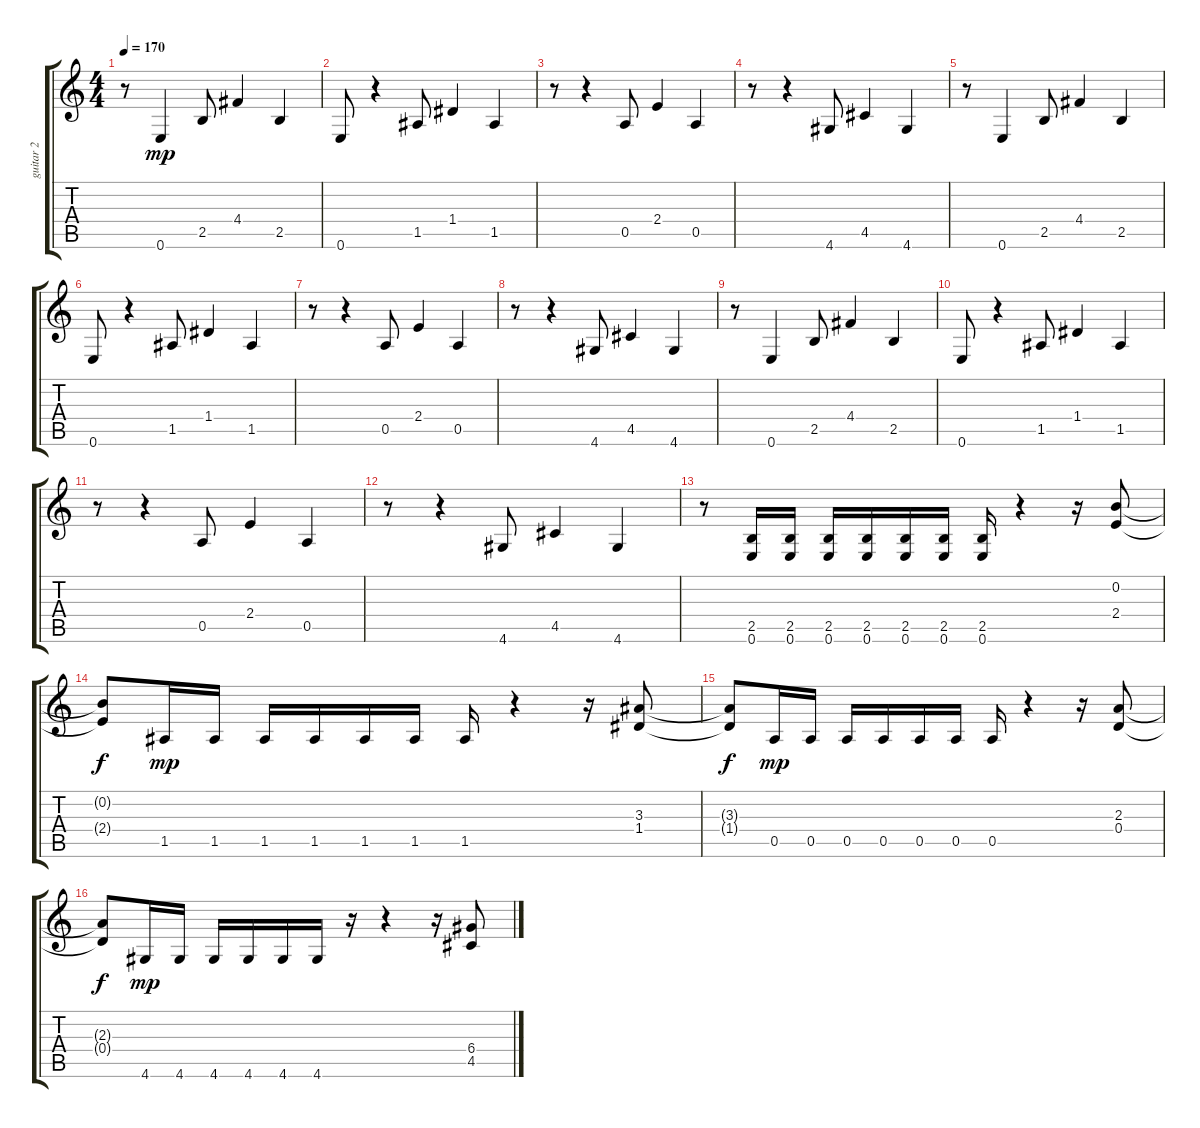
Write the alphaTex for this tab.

\track ("guitar 2            " "guitar 2  ") {instrument distortionguitar}
\staff {score tabs}
\tuning (E4 B3 G3 D3 A2 E2) {hide}
\ts (4 4)
\tempo 170
\clef g2
\ks c
r.8{dy mp} 0.6.4 2.5.8 4.4.4 2.5.4 |
0.6.8 r.4 1.5.8 1.4.4 1.5.4 |
r.8 r.4 0.5.8 2.4.4 0.5.4 |
r.8 r.4 4.6.8 4.5.4 4.6.4 |
r.8 0.6.4 2.5.8 4.4.4 2.5.4 |
0.6.8 r.4 1.5.8 1.4.4 1.5.4 |
r.8 r.4 0.5.8 2.4.4 0.5.4 |
r.8 r.4 4.6.8 4.5.4 4.6.4 |
r.8 0.6.4 2.5.8 4.4.4 2.5.4 |
0.6.8 r.4 1.5.8 1.4.4 1.5.4 |
r.8 r.4 0.5.8 2.4.4 0.5.4 |
r.8 r.4 4.6.8 4.5.4 4.6.4 |
r.8 (2.5 0.6).16 (2.5 0.6).16 (2.5 0.6).16 (2.5 0.6).16 (2.5 0.6).16 (2.5 0.6).16 (2.5 0.6).16 r.4 r.16 (0.2 2.4).8 |
(0.2{t} 2.4{t}).8{dy f} 1.5.16{dy mp} 1.5.16 1.5.16 1.5.16 1.5.16 1.5.16 1.5.16 r.4 r.16 (3.3 1.4).8 |
(3.3{t} 1.4{t}).8{dy f} 0.5.16{dy mp} 0.5.16 0.5.16 0.5.16 0.5.16 0.5.16 0.5.16 r.4 r.16 (2.3 0.4).8 |
(2.3{t} 0.4{t}).8{dy f} 4.6.16{dy mp} 4.6.16 4.6.16 4.6.16 4.6.16 4.6.16 r.16 r.4 r.16 (6.4 4.5).8
